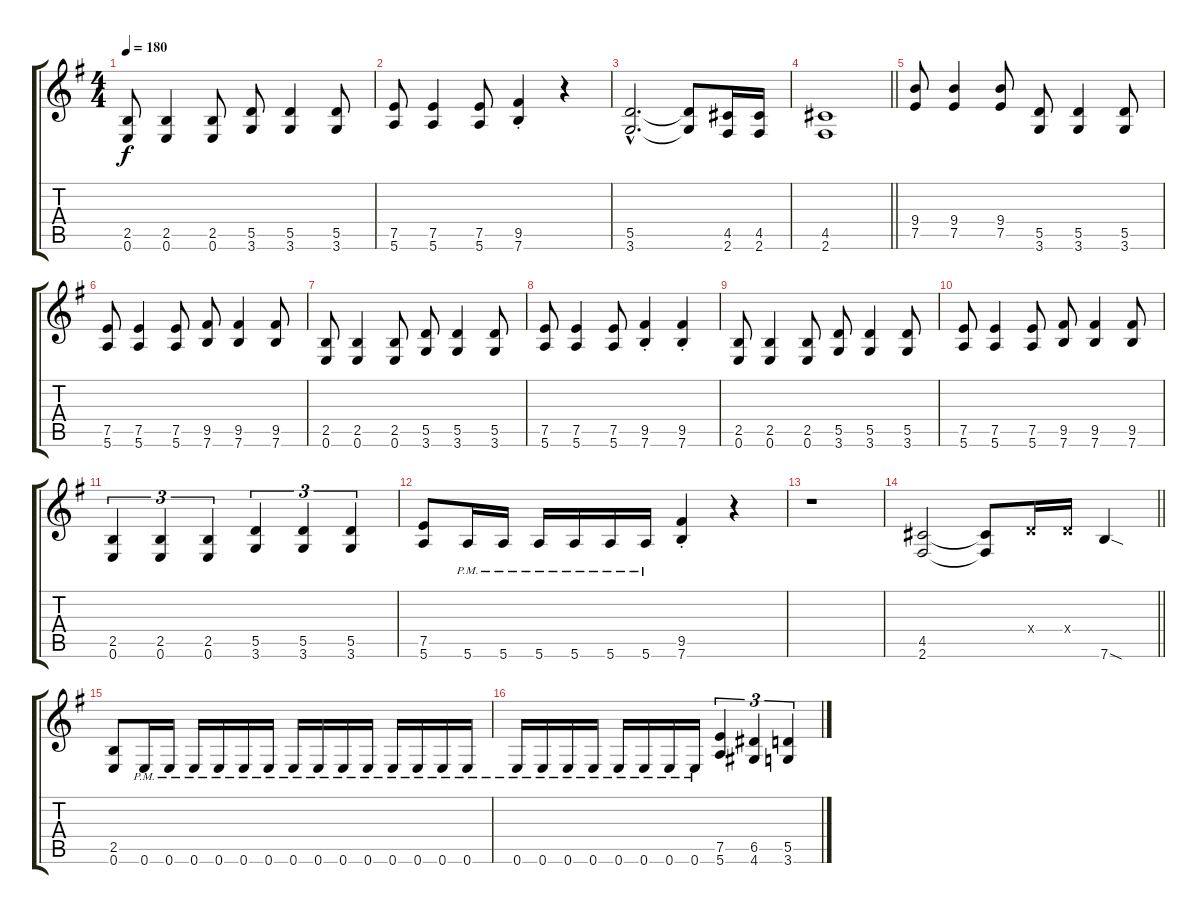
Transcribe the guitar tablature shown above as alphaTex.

\track "" {instrument distortionguitar}
\staff {score tabs}
\tuning (E4 B3 G3 D3 A2 E2) {hide}
\ts (4 4)
\tempo 180
\clef g2
\ks g
(2.5 0.6).8{dy f} (2.5 0.6).4 (2.5 0.6).8 (5.5 3.6).8 (5.5 3.6).4 (5.5 3.6).8 |
(7.5 5.6).8 (7.5 5.6).4 (7.5 5.6).8 (9.5{st} 7.6{st}).4 r.4 |
(5.5{hac} 3.6{hac}).2{d} (5.5{t} 3.6{t}).8 (4.5 2.6).16 (4.5 2.6).16 |
\barLineRight lightlight
(4.5 2.6).1 |
(9.4 7.5).8 (9.4 7.5).4 (9.4 7.5).8 (5.5 3.6).8 (5.5 3.6).4 (5.5 3.6).8 |
(7.5 5.6).8 (7.5 5.6).4 (7.5 5.6).8 (9.5 7.6).8 (9.5 7.6).4 (9.5 7.6).8 |
(2.5 0.6).8 (2.5 0.6).4 (2.5 0.6).8 (5.5 3.6).8 (5.5 3.6).4 (5.5 3.6).8 |
(7.5 5.6).8 (7.5 5.6).4 (7.5 5.6).8 (9.5{st} 7.6{st}).4 (9.5{st} 7.6{st}).4 |
(2.5 0.6).8 (2.5 0.6).4 (2.5 0.6).8 (5.5 3.6).8 (5.5 3.6).4 (5.5 3.6).8 |
(7.5 5.6).8 (7.5 5.6).4 (7.5 5.6).8 (9.5 7.6).8 (9.5 7.6).4 (9.5 7.6).8 |
(2.5 0.6).4{tu (3 2)} (2.5 0.6).4{tu (3 2)} (2.5 0.6).4{tu (3 2)} (5.5 3.6).4{tu (3 2)} (5.5 3.6).4{tu (3 2)} (5.5 3.6).4{tu (3 2)} |
(7.5 5.6).8 5.6{pm}.16 5.6{pm}.16 5.6{pm}.16 5.6{pm}.16 5.6{pm}.16 5.6{pm}.16 (9.5{st} 7.6{st}).4 r.4 |
r.1 |
\barLineRight lightlight
(4.5 2.6).2 (4.5{t} 2.6{t}).8 0.4{x}.16 0.4{x}.16 7.6{sod}.4 |
(2.5 0.6).8 0.6{pm}.16 0.6{pm}.16 0.6{pm}.16 0.6{pm}.16 0.6{pm}.16 0.6{pm}.16 0.6{pm}.16 0.6{pm}.16 0.6{pm}.16 0.6{pm}.16 0.6{pm}.16 0.6{pm}.16 0.6{pm}.16 0.6{pm}.16 |
0.6{pm}.16 0.6{pm}.16 0.6{pm}.16 0.6{pm}.16 0.6{pm}.16 0.6{pm}.16 0.6{pm}.16 0.6{pm}.16 (7.5 5.6).4{tu (3 2)} (6.5 4.6).4{tu (3 2)} (5.5 3.6).4{tu (3 2)}
